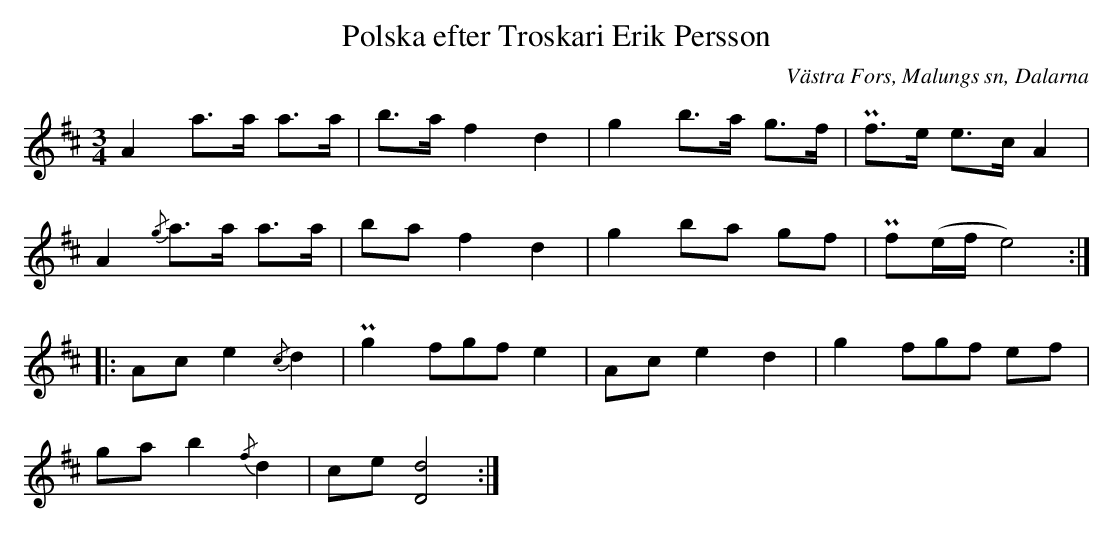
X:1
T:Polska efter Troskari Erik Persson
O:Västra Fors, Malungs sn, Dalarna
L:1/8
M:3/4
K:D
A2 a>a a>a | b>a f2 d2 | g2 b>a g>f | Pf>e e>c A2 |
A2 {/g}a>a a>a | ba f2 d2 | g2 ba gf | Pf(e/f/ e4) ::
Ac e2 {/c}d2 | Pg2 (3fgf e2 | Ac e2 d2 | g2 (3fgf ef |
ga b2 {/f}d2 | ce [dD]4 :|
